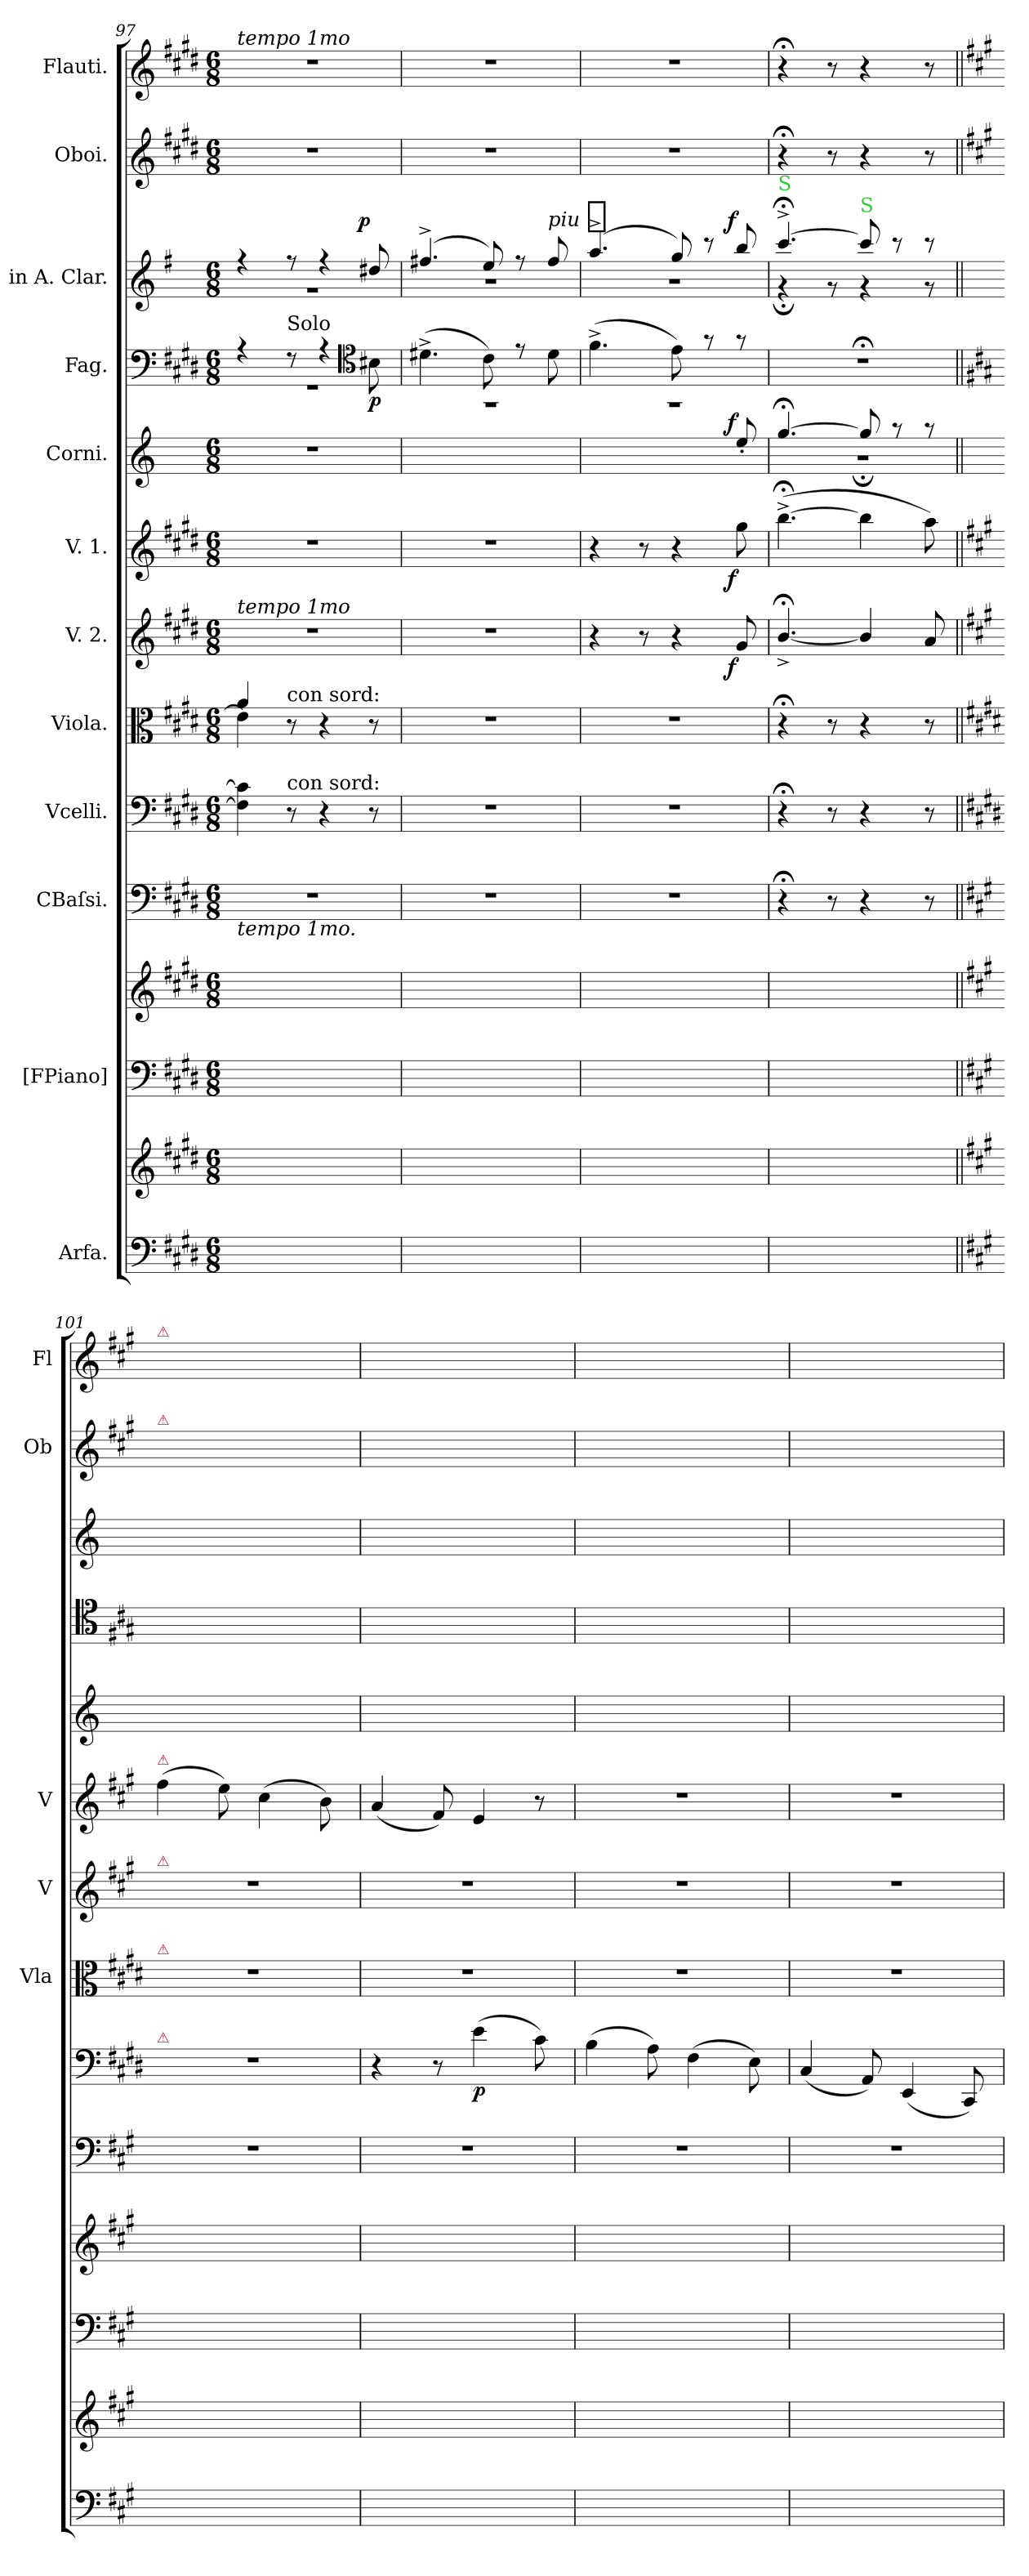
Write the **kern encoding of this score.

**kern	**kern	**kern	**kern	**kern	**kern	**dynam	**kern	**kern	**dynam	**kern	**dynam	**kern	**dynam	**kern	**dynam	**kern	**dynam	**kern	**kern
*part12	*part12	*part11	*part11	*part10	*part9	*part9	*part8	*part7	*part7	*part6	*part6	*part5	*part5	*part4	*part4	*part3	*part3	*part2	*part1
*staff14	*staff13	*staff12	*staff11	*staff10	*staff9	*staff9	*staff8	*staff7	*staff7	*staff6	*staff6	*staff5	*staff5	*staff4	*staff4	*staff3	*staff3	*staff2	*staff1
*I"Arfa.	*	*I"[FPiano]	*	*I"CBaſsi.	*I"Vcelli.	*	*I"Viola.	*I"V. 2.	*	*I"V. 1.	*	*I"Corni.	*	*I"Fag.	*	*I"in A. Clar.	*	*I"Oboi.	*I"Flauti.
*	*	*	*	*	*	*	*I'Vla	*I'V	*	*I'V	*	*	*	*	*	*	*	*I'Ob	*I'Fl
*clefF4	*clefG2	*clefF4	*clefG2	*clefF4	*clefF4	*	*clefC3	*clefG2	*	*clefG2	*	*clefG2	*	*clefF4	*	*clefG2	*	*clefG2	*clefG2
*	*	*	*	*	*	*	*	*	*	*	*	*ITrd5c8	*	*	*	*ITrd2c3	*	*	*
*k[f#c#g#d#]	*k[f#c#g#d#]	*k[f#c#g#d#]	*k[f#c#g#d#]	*k[f#c#g#d#]	*k[f#c#g#d#]	*	*k[f#c#g#d#]	*k[f#c#g#d#]	*	*k[f#c#g#d#]	*	*k[f#c#g#d#]	*	*k[f#c#g#d#]	*	*k[f#c#g#d#]	*	*k[f#c#g#d#]	*k[f#c#g#d#]
*M6/8	*M6/8	*M6/8	*M6/8	*M6/8	*M6/8	*	*M6/8	*M6/8	*	*M6/8	*	*M6/8	*	*M6/8	*	*M6/8	*	*M6/8	*M6/8
=97	=97	=97	=97	=97	=97	=97	=97	=97	=97	=97	=97	=97	=97	=97	=97	=97	=97	=97	=97
*	*	*	*	*	*	*	*^	*	*	*	*	*	*	*^	*	*^	*	*	*
!	!	!	!	!	!	!	!	!	!	!	!	!	!	!	!	!	!	!	!	!	!	!LO:TX:a:i:t=tempo 1mo
!	!	!	!	!	!	!	!	!	!LO:TX:a:i:t=tempo 1mo	!	!	!	!	!	!	!	!	!	!	!	!	!
!	!	!	!	!LO:TX:b:i:t=tempo 1mo.	!	!	!	!	!	!	!	!	!	!	!	!	!	!	!	!	!	!
2.ryy	2.ryy	2.ryy	2.ryy	2.r	4F#]\ 4c#]\	.	4a/	4e\]	2.r	.	2.r	.	2.r	.	4r	2.rGG	.	4r	2.r	.	2.r	2.r
!	!	!	!	!	!	!	!	!	!	!	!	!	!	!	!LO:TX:a:t=Solo	!	!	!	!	!	!	!
!	!	!	!	!	!	!	!LO:TX:a:t=con sord&colon;	!	!	!	!	!	!	!	!	!	!	!	!	!	!	!
!	!	!	!	!	!LO:TX:a:t=con sord&colon;	!	!	!	!	!	!	!	!	!	!	!	!	!	!	!	!	!
.	.	.	.	.	8r	.	8r	8ryy	.	.	.	.	.	.	8r	.	.	8r	.	.	.	.
.	.	.	.	.	4r	.	4r	4ryy	.	.	.	.	.	.	4r	.	.	4r	.	.	.	.
*	*	*	*	*	*	*	*	*	*	*	*	*	*	*	*clefC4	*	*	*	*	*	*	*
!	!	!	!	!	!	!	!	!	!	!	!	!	!	!	!	!	!	!	!	!LO:DY:a:rj	!	!
.	.	.	.	.	8r	.	8r	8ryy	.	.	.	.	.	.	8B#X\	.	p	8b#X/	.	p	.	.
*	*	*	*	*	*	*	*v	*v	*	*	*	*	*	*	*	*	*	*	*	*	*	*
=98	=98	=98	=98	=98	=98	=98	=98	=98	=98	=98	=98	=98	=98	=98	=98	=98	=98	=98	=98	=98	=98
2.ryy	2.ryy	2.ryy	2.ryy	2.r	2.r	.	2.r	2.r	.	2.r	.	2.ryy	.	(4.d#X^\	2.rGG	.	(<4.dd#X^/	2.r	.	2.r	2.r
.	.	.	.	.	.	.	.	.	.	.	.	.	.	8c#\)	.	.	8cc#/)	.	.	.	.
.	.	.	.	.	.	.	.	.	.	.	.	.	.	8r	.	.	8r	.	.	.	.
!	!	!	!	!	!	!	!	!	!	!	!	!	!	!	!	!	!	!	!LO:DY:a:t=piu %s	!	!
.	.	.	.	.	.	.	.	.	.	.	.	.	.	8d#\	.	piu f.	8dd#/	.	f	.	.
=99	=99	=99	=99	=99	=99	=99	=99	=99	=99	=99	=99	=99	=99	=99	=99	=99	=99	=99	=99	=99	=99
2.ryy	2.ryy	2.ryy	2.ryy	2.r	2.r	.	2.r	4r	.	4r	.	4.ryy	.	(4.f#^\	2.rGG	.	(4.ff#^/	2.r	.	2.r	2.r
.	.	.	.	.	.	.	.	8r	.	8r	.	.	.	.	.	.	.	.	.	.	.
.	.	.	.	.	.	.	.	4r	.	4r	.	4ryy	.	8e\)	.	.	8ee/)	.	.	.	.
.	.	.	.	.	.	.	.	.	.	.	.	.	.	8r	.	.	8r	.	.	.	.
!	!	!	!	!	!	!	!	!	!LO:DY:rj	!	!LO:DY:rj	!	!LO:DY:a:rj	!	!	!	!	!	!LO:DY:a:rj	!	!
.	.	.	.	.	.	.	.	8g#/	f	8gg#\	f	8g#'/	f	8r	.	.	8gg#/	.	f	.	.
*	*	*	*	*	*	*	*	*	*	*	*	*	*	*v	*v	*	*	*	*	*	*
=100	=100	=100	=100	=100	=100	=100	=100	=100	=100	=100	=100	=100	=100	=100	=100	=100	=100	=100	=100	=100
*	*	*	*	*	*	*	*	*	*	*	*	*^	*	*	*	*	*	*	*	*
!	!	!	!	!	!	!	!	!	!	!	!	!	!	!	!	!	!LO:TX:a:color=limegreen:t=S	!	!	!	!
2.ryy	2.ryy	2.ryy	2.ryy	4r;<	4r;<	.	4r;<	[4.b;<^/	.	([4.bb;<^\	.	[4.b;</	2.r;<	.	2.r;<	.	[4.aa;<^/	4r;<	.	4r;<	4r;<
.	.	.	.	8r	8r	.	8r	.	.	.	.	.	.	.	.	.	.	8r	.	8r	8r
!	!	!	!	!	!	!	!	!	!	!	!	!	!	!	!	!	!LO:TX:a:color=limegreen:t=S	!	!	!	!
.	.	.	.	4r	4r	.	4r	4b/]	.	4bb\]	.	8b/]	.	.	.	.	8aa/]	4r	.	4r	4r
.	.	.	.	.	.	.	.	.	.	.	.	8r	.	.	.	.	8r	.	.	.	.
.	.	.	.	8r	8r	.	8r	8a/	.	8aa\)	.	8r	.	.	.	.	8r	8r	.	8r	8r
*	*	*	*	*	*	*	*	*	*	*	*	*v	*v	*	*	*	*v	*v	*	*	*
=101||	=101||	=101||	=101||	=101||	=101||	=101||	=101||	=101||	=101||	=101||	=101||	=101||	=101||	=101||	=101||	=101||	=101||	=101||	=101||
*k[f#c#g#]	*k[f#c#g#]	*k[f#c#g#]	*k[f#c#g#]	*k[f#c#g#]	*	*	*	*k[f#c#g#]	*	*k[f#c#g#]	*	*	*	*k[f#c#g#]	*	*k[f#c#g#]	*	*k[f#c#g#]	*k[f#c#g#]
*	*	*	*	*	*	*	*	*	*	*	*	*	*	*	*	*^	*	*	*
!	!	!	!	!	!	!	!	!	!	!	!	!	!	!	!	!	!	!	!	!LO:TX:a:color=crimson:t=⚠
!	!	!	!	!	!	!	!	!	!	!	!	!	!	!	!	!	!	!	!LO:TX:a:color=crimson:t=⚠	!
!	!	!	!	!	!	!	!	!	!	!LO:TX:a:color=crimson:t=⚠	!	!	!	!	!	!	!	!	!	!
!	!	!	!	!	!	!	!	!LO:TX:a:color=crimson:t=⚠	!	!	!	!	!	!	!	!	!	!	!	!
!	!	!	!	!	!	!	!LO:TX:a:color=crimson:t=⚠	!	!	!	!	!	!	!	!	!	!	!	!	!
!	!	!	!	!	!LO:TX:a:color=crimson:t=⚠	!	!	!	!	!	!	!	!	!	!	!	!	!	!	!
*	*	*	*	*	*	*	*	*	*	*	*	*	*	*	*	*v	*v	*	*	*
2.ryy	2.ryy	2.ryy	2.ryy	2.r	2.r	.	2.r	2.r	.	(4ff#\	.	2.ryy	.	2.ryy	.	2.ryy	.	2.ryy	2.ryy
.	.	.	.	.	.	.	.	.	.	8ee\)	.	.	.	.	.	.	.	.	.
.	.	.	.	.	.	.	.	.	.	(4cc#\	.	.	.	.	.	.	.	.	.
.	.	.	.	.	.	.	.	.	.	8b\)	.	.	.	.	.	.	.	.	.
=102	=102	=102	=102	=102	=102	=102	=102	=102	=102	=102	=102	=102	=102	=102	=102	=102	=102	=102	=102
2.ryy	2.ryy	2.ryy	2.ryy	2.r	4r	.	2.r	2.r	.	(4a/	.	2.ryy	.	2.ryy	.	2.ryy	.	2.ryy	2.ryy
.	.	.	.	.	8r	.	.	.	.	8f#/)	.	.	.	.	.	.	.	.	.
.	.	.	.	.	(4e\	p	.	.	.	4e/	.	.	.	.	.	.	.	.	.
.	.	.	.	.	8c#\)	.	.	.	.	8r	.	.	.	.	.	.	.	.	.
=103	=103	=103	=103	=103	=103	=103	=103	=103	=103	=103	=103	=103	=103	=103	=103	=103	=103	=103	=103
2.ryy	2.ryy	2.ryy	2.ryy	2.r	(4B\	.	2.r	2.r	.	2.r	.	2.ryy	.	2.ryy	.	2.ryy	.	2.ryy	2.ryy
.	.	.	.	.	8A\)	.	.	.	.	.	.	.	.	.	.	.	.	.	.
.	.	.	.	.	(4F#\	.	.	.	.	.	.	.	.	.	.	.	.	.	.
.	.	.	.	.	8E\)	.	.	.	.	.	.	.	.	.	.	.	.	.	.
=104	=104	=104	=104	=104	=104	=104	=104	=104	=104	=104	=104	=104	=104	=104	=104	=104	=104	=104	=104
2.ryy	2.ryy	2.ryy	2.ryy	2.r	(4C#/	.	2.r	2.r	.	2.r	.	2.ryy	.	2.ryy	.	2.ryy	.	2.ryy	2.ryy
.	.	.	.	.	8AA/)	.	.	.	.	.	.	.	.	.	.	.	.	.	.
.	.	.	.	.	(4EE/	.	.	.	.	.	.	.	.	.	.	.	.	.	.
.	.	.	.	.	8CC#/)	.	.	.	.	.	.	.	.	.	.	.	.	.	.
=	=	=	=	=	=	=	=	=	=	=	=	=	=	=	=	=	=	=	=
*-	*-	*-	*-	*-	*-	*-	*-	*-	*-	*-	*-	*-	*-	*-	*-	*-	*-	*-	*-
